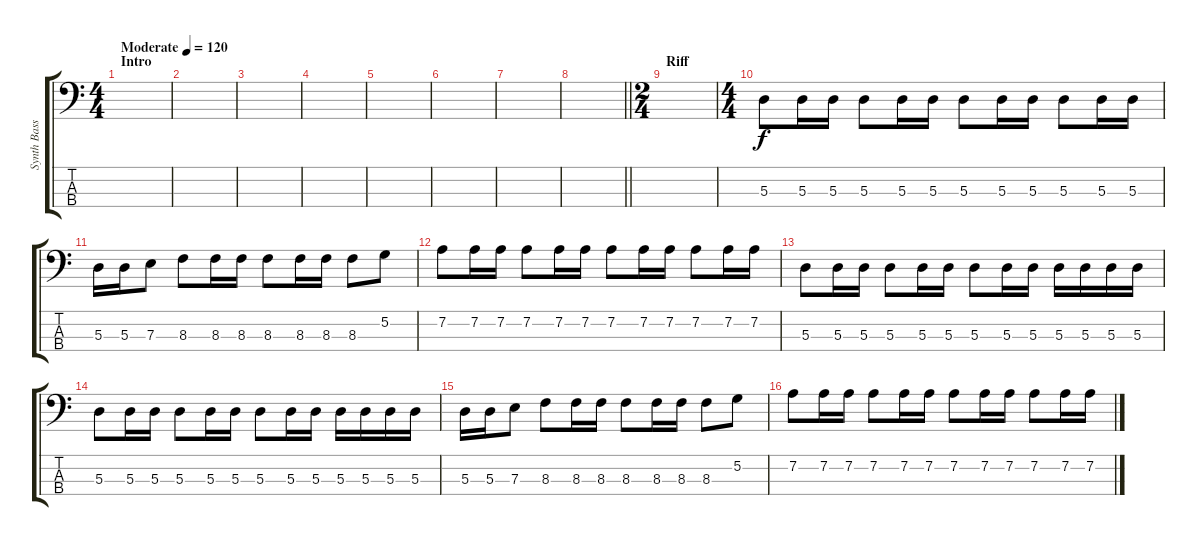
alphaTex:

\track ("Synth Bass" "Synth Bass") {instrument synthbass1}
\staff {score tabs}
\tuning (G2 D2 A1 E1) {hide}
\ts (4 4)
\section ("" "Intro")
\tempo (120 "Moderate")
\clef f4
\ks c
|
|
|
|
|
|
|
\barLineRight lightlight
|
\ts (2 4)
\section ("" "Riff")
|
\ts (4 4)
5.3.8 5.3.16 5.3.16 5.3.8 5.3.16 5.3.16 5.3.8 5.3.16 5.3.16 5.3.8 5.3.16 5.3.16 |
5.3.16 5.3.16 7.3.8 8.3.8 8.3.16 8.3.16 8.3.8 8.3.16 8.3.16 8.3.8 5.2.8 |
7.2.8 7.2.16 7.2.16 7.2.8 7.2.16 7.2.16 7.2.8 7.2.16 7.2.16 7.2.8 7.2.16 7.2.16 |
5.3.8 5.3.16 5.3.16 5.3.8 5.3.16 5.3.16 5.3.8 5.3.16 5.3.16 5.3.16 5.3.16 5.3.16 5.3.16 |
5.3.8 5.3.16 5.3.16 5.3.8 5.3.16 5.3.16 5.3.8 5.3.16 5.3.16 5.3.16 5.3.16 5.3.16 5.3.16 |
5.3.16 5.3.16 7.3.8 8.3.8 8.3.16 8.3.16 8.3.8 8.3.16 8.3.16 8.3.8 5.2.8 |
7.2.8 7.2.16 7.2.16 7.2.8 7.2.16 7.2.16 7.2.8 7.2.16 7.2.16 7.2.8 7.2.16 7.2.16
